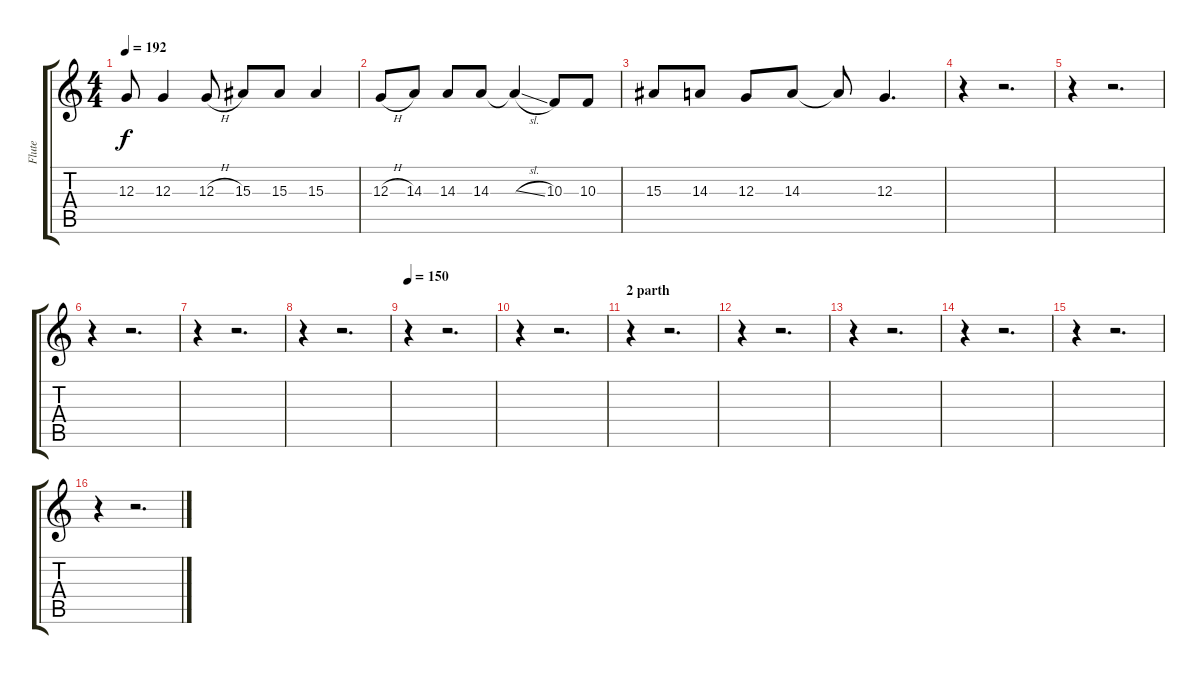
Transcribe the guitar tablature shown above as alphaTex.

\track ("Flute" "Flute") {instrument flute}
\staff {score tabs}
\tuning (E4 B3 G3 D3 A2 E2) {hide}
\ts (4 4)
\tempo 192
\clef g2
\ks c
12.3.8{dy f} 12.3.4 12.3{h}.8 15.3.8 15.3.8 15.3.4 |
12.3{h}.8 14.3.8 14.3.8 14.3.8 14.3{sl t}.4 10.3.8 10.3.8 |
15.3.8 14.3.8 12.3.8 14.3.8 14.3{t}.8 12.3.4{d} |
r.4 r.2{d} |
r.4 r.2{d} |
r.4 r.2{d} |
r.4 r.2{d} |
r.4 r.2{d} |
\tempo 150
r.4 r.2{d} |
r.4 r.2{d} |
\section ("" "2 parth")
r.4 r.2{d} |
r.4 r.2{d} |
r.4 r.2{d} |
r.4 r.2{d} |
r.4 r.2{d} |
r.4 r.2{d}
